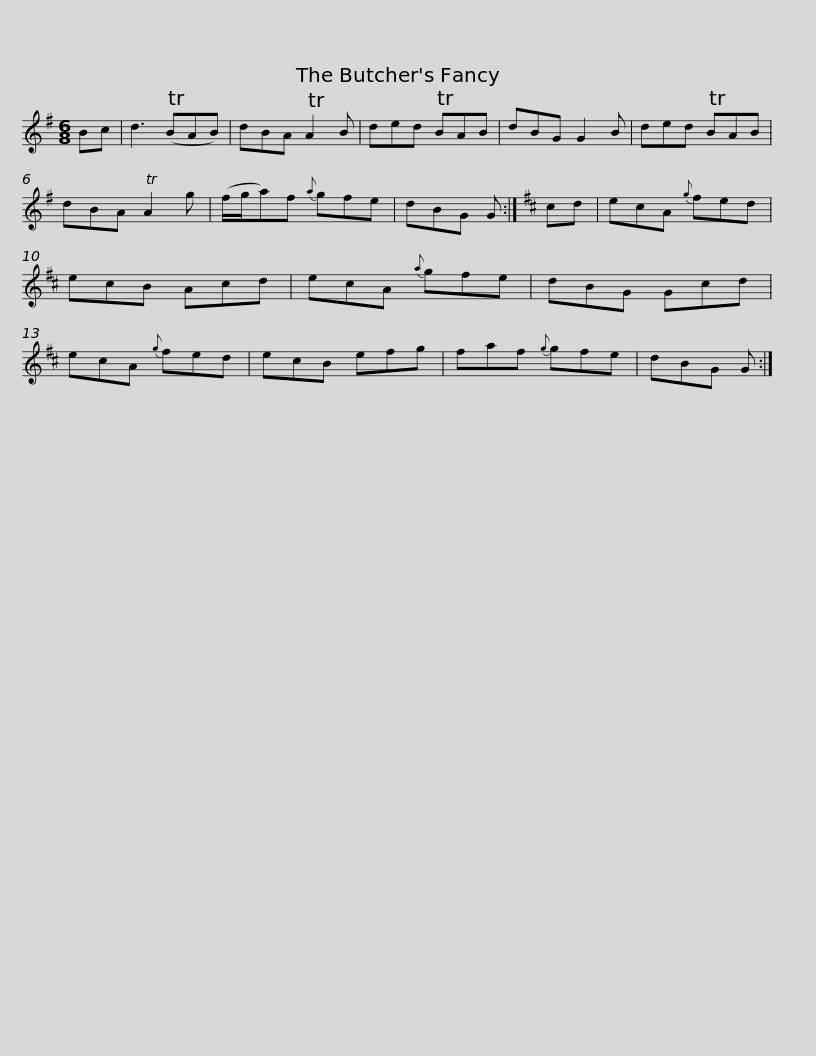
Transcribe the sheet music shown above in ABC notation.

X:1
L:1/8
M:6/8
I:linebreak $
K:G
V:1 treble
V:1
 Bc | d3 (TBAB) | dBA TA2 B | ded TBAB | dBG G2 B | %5
 ded TBAB | dBA TA2 g | (f/g/a)f{a} gfe |$ dBG G :|[K:D] cd | %10
 ecA{g} fed | ecB Acd | ecA{a} gfe | dBG Gcd | ecA{g} fed |$ %15
 ecB efg | faf{g} gfe | dBG G :| %18
